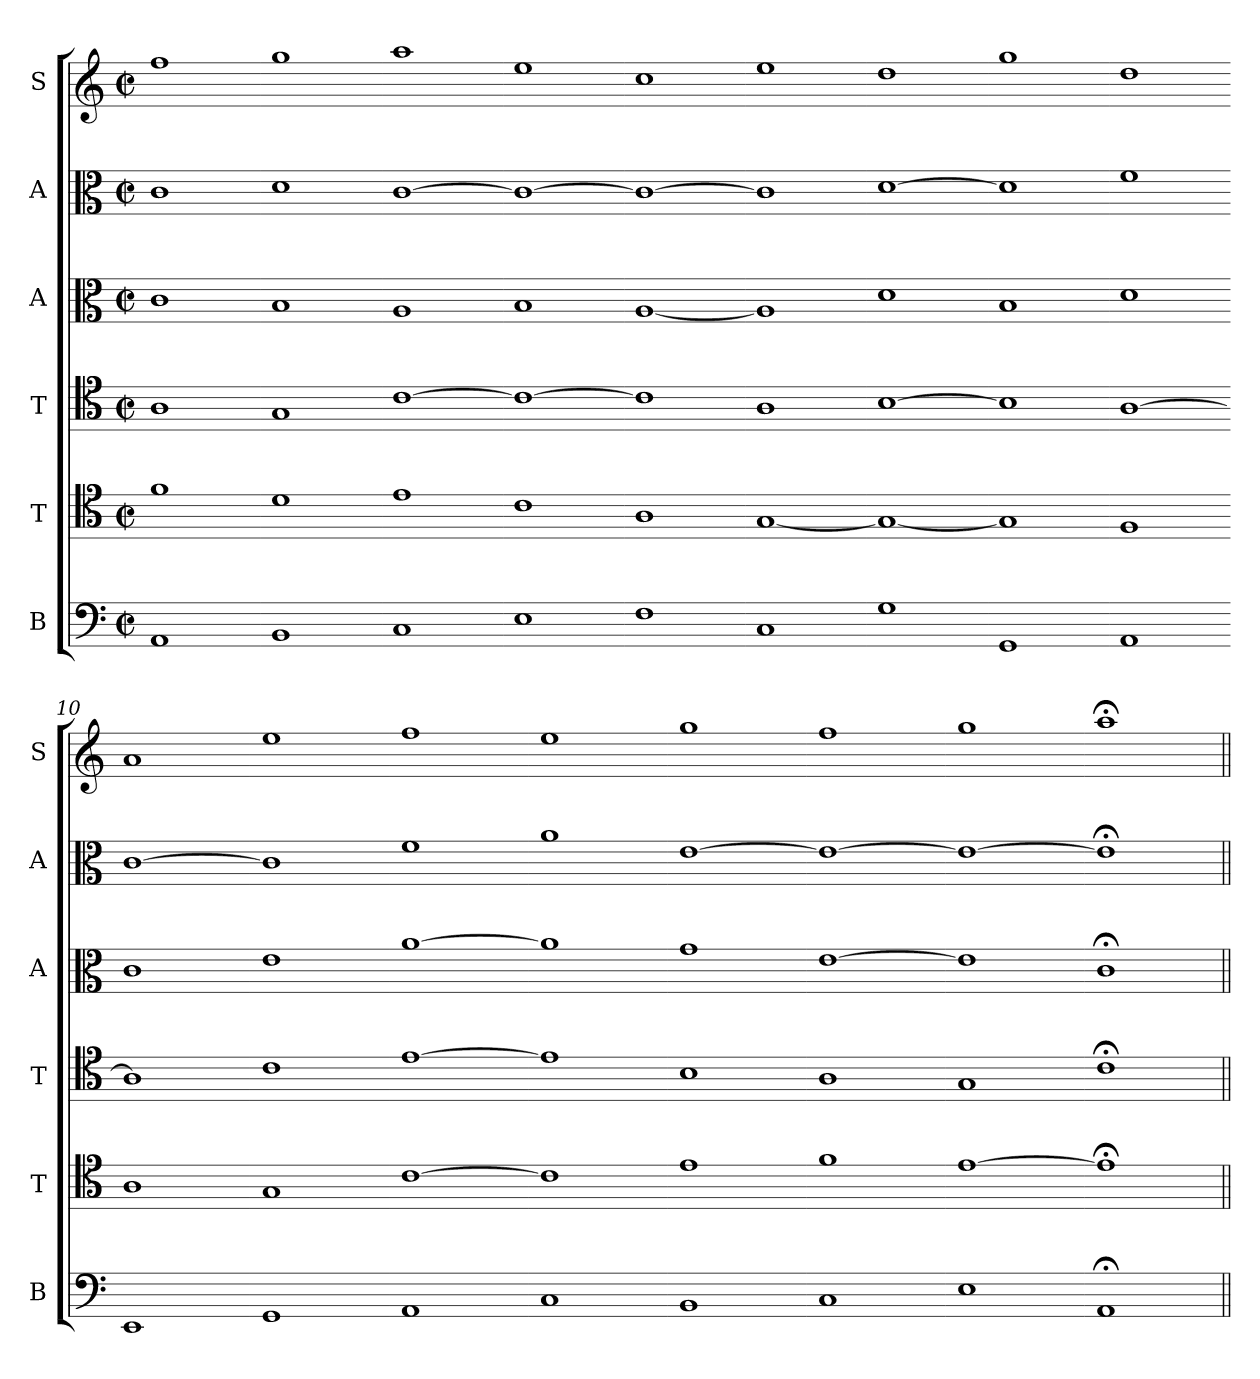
**kern	**kern	**kern	**kern	**kern	**kern
*part6	*part5	*part4	*part3	*part2	*part1
*staff6	*staff5	*staff4	*staff3	*staff2	*staff1
*I"B	*I"T	*I"T	*I"A	*I"A	*I"S
*I'B	*I'T	*I'T	*I'A	*I'A	*I'S
*clefF4	*clefC4	*clefC4	*clefC3	*clefC3	*clefG2
*k[]	*k[]	*k[]	*k[]	*k[]	*k[]
*M2/2	*M2/2	*M2/2	*M2/2	*M2/2	*M2/2
*met(c|)	*met(c|)	*met(c|)	*met(c|)	*met(c|)	*met(c|)
*MM208	*MM208	*MM208	*MM208	*MM208	*MM208
=1	=1	=1	=1	=1	=1
1AA	1f	1A	1c	1c	1ff
=2-	=2-	=2-	=2-	=2-	=2-
1BB	1d	1G	1B	1d	1gg
=3-	=3-	=3-	=3-	=3-	=3-
1C	1e	[1c	1A	[1c	1aa
=4-	=4-	=4-	=4-	=4-	=4-
1E	1c	1c_	1B	1c_	1ee
=5-	=5-	=5-	=5-	=5-	=5-
1F	1A	1c]	[1A	1c_	1cc
=6-	=6-	=6-	=6-	=6-	=6-
1C	[1G	1A	1A]	1c]	1ee
=7-	=7-	=7-	=7-	=7-	=7-
1G	1G_	[1B	1d	[1d	1dd
=8-	=8-	=8-	=8-	=8-	=8-
1GG	1G]	1B]	1B	1d]	1gg
=9-	=9-	=9-	=9-	=9-	=9-
1AA	1F	[1A	1d	1f	1dd
=10-	=10-	=10-	=10-	=10-	=10-
1EE	1A	1A]	1c	[1c	1a
=11-	=11-	=11-	=11-	=11-	=11-
1GG	1G	1c	1e	1c]	1ee
=12-	=12-	=12-	=12-	=12-	=12-
1AA	[1c	[1e	[1a	1f	1ff
=13-	=13-	=13-	=13-	=13-	=13-
1C	1c]	1e]	1a]	1a	1ee
=14-	=14-	=14-	=14-	=14-	=14-
1BB	1e	1B	1g	[1e	1gg
=15-	=15-	=15-	=15-	=15-	=15-
1C	1f	1A	[1e	1e_	1ff
=16-	=16-	=16-	=16-	=16-	=16-
1E	[1e	1G	1e]	1e_	1gg
=17-	=17-	=17-	=17-	=17-	=17-
1AA;<	1e;<]	1c;<	1c;<	1e;]	1aa;<
=||	=||	=||	=||	=||	=||
*-	*-	*-	*-	*-	*-
